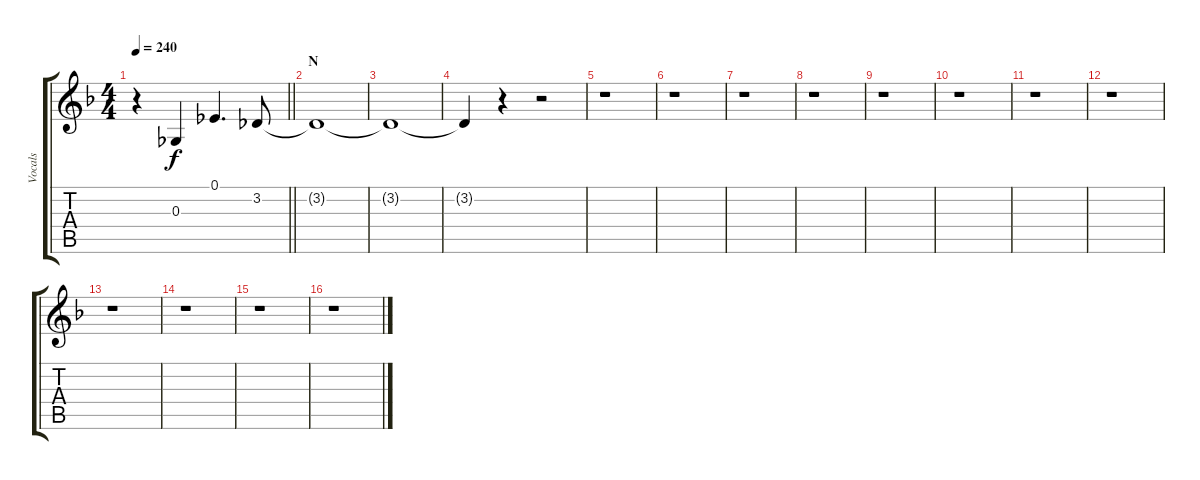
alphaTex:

\track ("Vocals" "Vocals") {instrument voiceoohs}
\staff {score tabs}
\tuning (Eb4 Bb3 Gb3 Db3 Ab2 Eb2) {hide}
\ts (4 4)
\tempo 240
\clef g2
\barLineRight lightlight
\ks f
r.4{dy f} 0.3.4 0.1.4{d} 3.2.8 |
\section ("" "N")
3.2{t}.1 |
3.2{t}.1 |
3.2{t}.4 r.4 r.2 |
r.1 |
r.1 |
r.1 |
r.1 |
r.1 |
r.1 |
r.1 |
r.1 |
r.1 |
r.1 |
r.1 |
r.1
